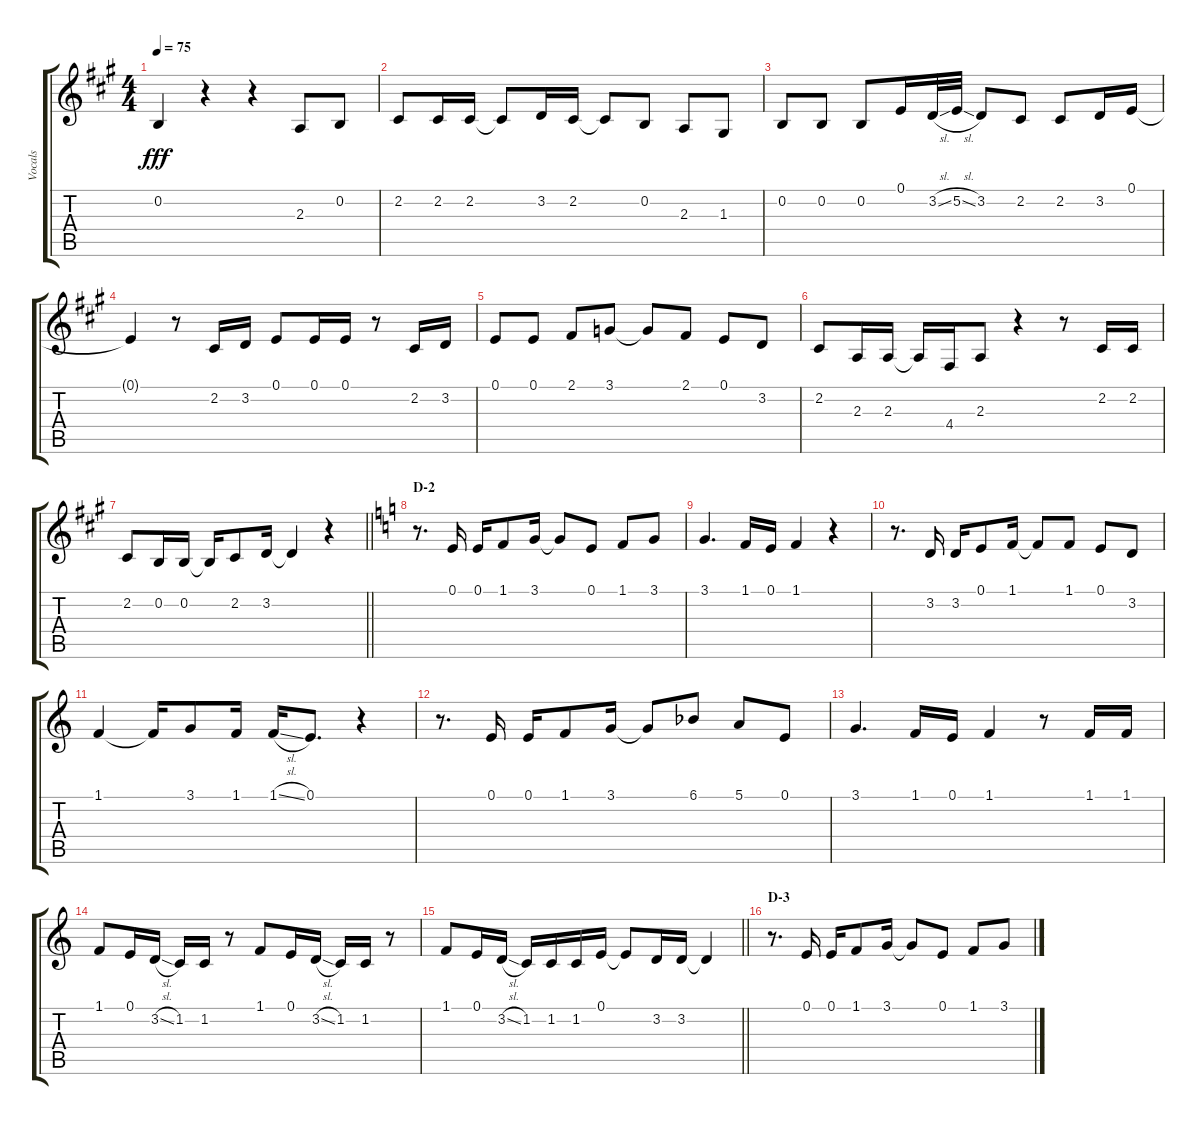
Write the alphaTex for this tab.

\track ("Vocals" "Vocals") {instrument voiceoohs}
\staff {score tabs}
\tuning (E4 B3 G3 D3 A2 E2) {hide}
\ts (4 4)
\tempo 75
\clef g2
\ks a
0.2{t}.4{dy fff} r.4 r.4 2.3.8 0.2.8 |
2.2.8 2.2.16 2.2.16 2.2{t}.8 3.2.16 2.2.16 2.2{t}.8 0.2.8 2.3.8 1.3.8 |
0.2.8 0.2.8 0.2.8 0.1.16 3.2{sl}.32 5.2{sl}.32 3.2.8 2.2.8 2.2.8 3.2.16 0.1.16 |
0.1{t}.4 r.8 2.2.16 3.2.16 0.1.8 0.1.16 0.1.16 r.8 2.2.16 3.2.16 |
0.1.8 0.1.8 2.1.8 3.1.8 3.1{t}.8 2.1.8 0.1.8 3.2.8 |
2.2.8 2.3.16 2.3.16 2.3{t}.16 4.4.16 2.3.8 r.4 r.8 2.2.16 2.2.16 |
\barLineRight lightlight
2.2.8 0.2.16 0.2.16 0.2{t}.16 2.2.8 3.2.16 3.2{t}.4 r.4 |
\section ("" "D-2")
\ks c
r.8{d} 0.1.16 0.1.16 1.1.8 3.1.16 3.1{t}.8 0.1.8 1.1.8 3.1.8 |
3.1.4{d} 1.1.16 0.1.16 1.1.4 r.4 |
r.8{d} 3.2.16 3.2.16 0.1.8 1.1.16 1.1{t}.8 1.1.8 0.1.8 3.2.8 |
1.1.4 1.1{t}.16 3.1.8 1.1.16 1.1{sl}.16 0.1.8{d} r.4 |
r.8{d} 0.1.16 0.1.16 1.1.8 3.1.16 3.1{t}.8 6.1{acc b}.8 5.1.8 0.1.8 |
3.1.4{d} 1.1.16 0.1.16 1.1.4 r.8 1.1.16 1.1.16 |
1.1.8 0.1.16 3.2{sl}.16 1.2.16 1.2.16 r.8 1.1.8 0.1.16 3.2{sl}.16 1.2.16 1.2.16 r.8 |
\barLineRight lightlight
1.1.8 0.1.16 3.2{sl}.16 1.2.16 1.2.16 1.2.16 0.1.16 0.1{t}.8 3.2.16 3.2.16 3.2{t}.4 |
\section ("" "D-3")
r.8{d} 0.1.16 0.1.16 1.1.8 3.1.16 3.1{t}.8 0.1.8 1.1.8 3.1.8
